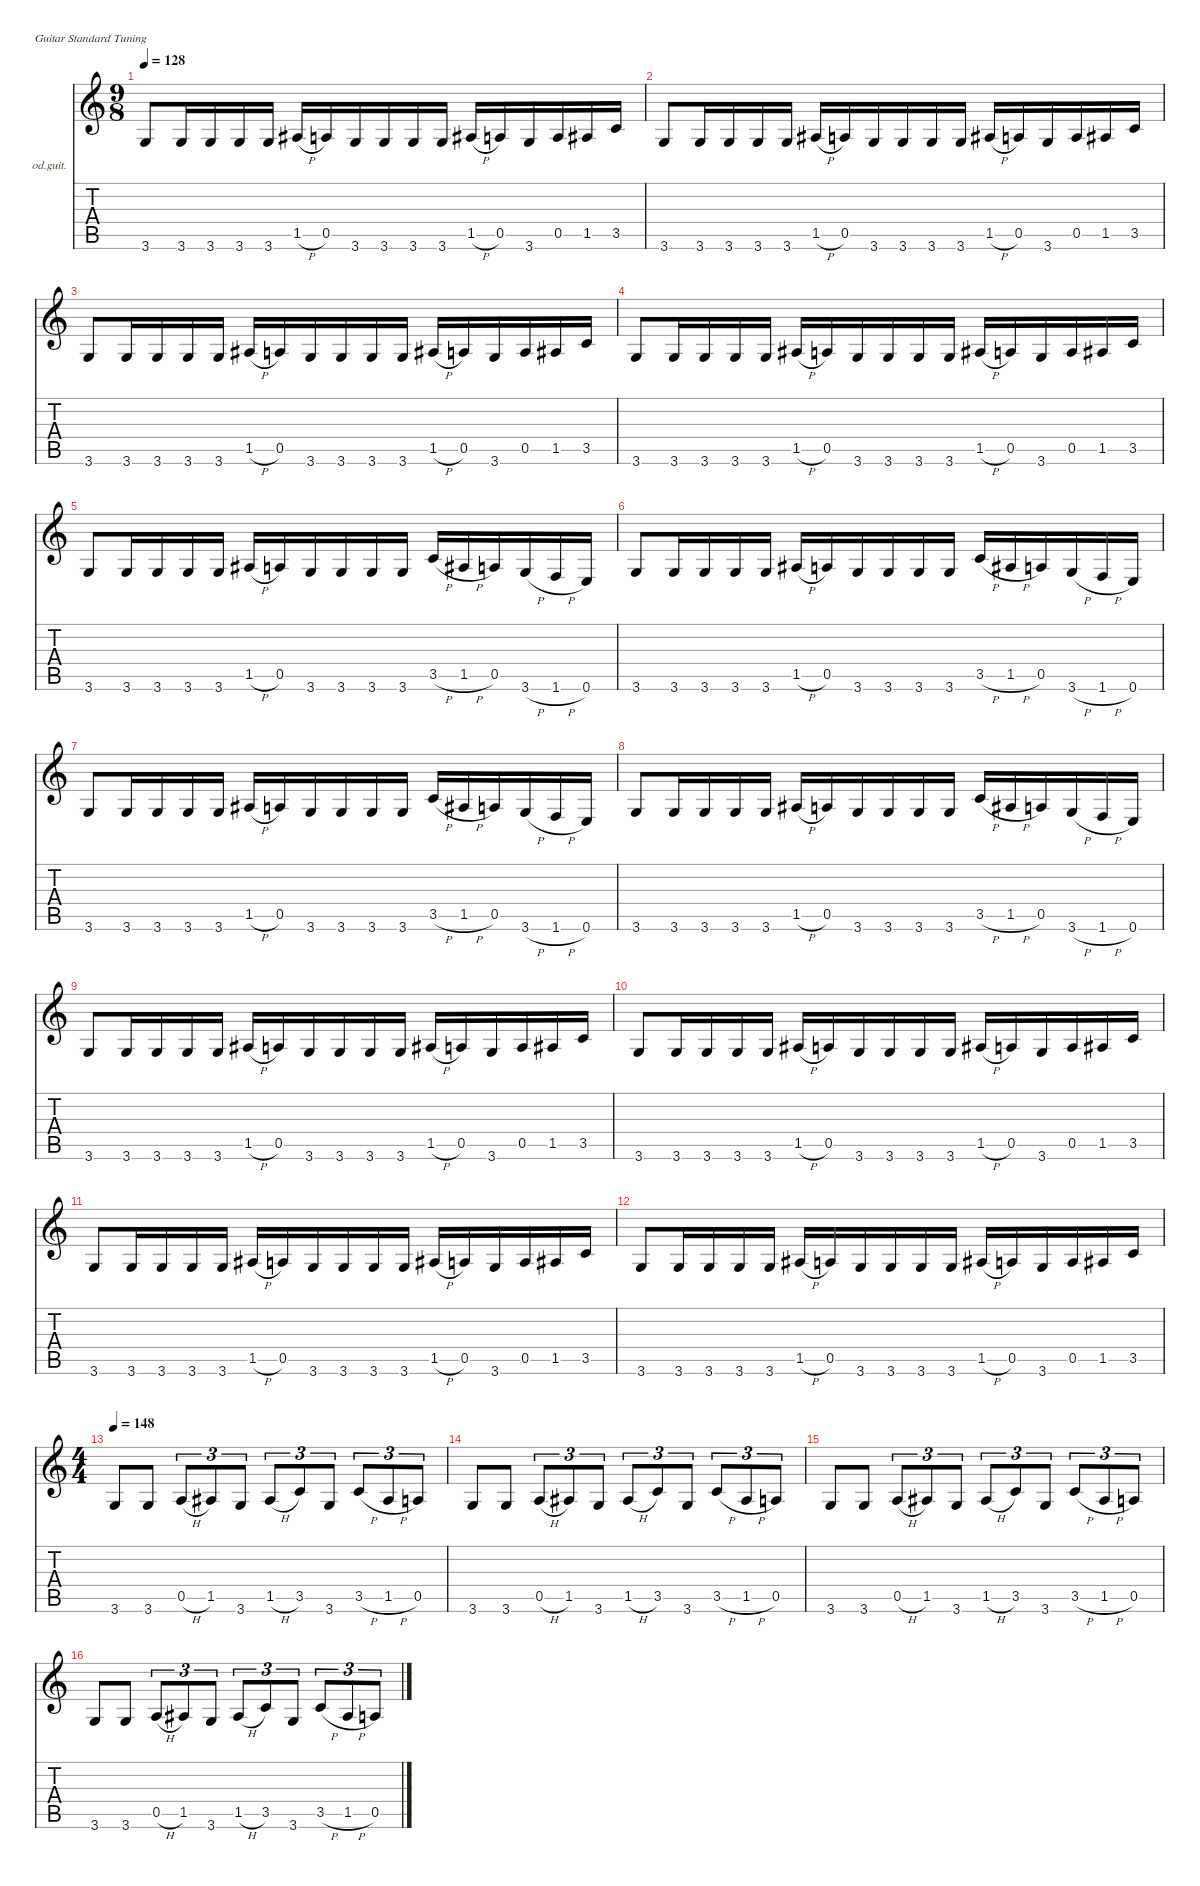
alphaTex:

\defaultSystemsLayout 4
\hideDynamics
\bracketExtendMode nobrackets
\firstSystemTrackNameOrientation horizontal
\otherSystemsTrackNameOrientation horizontal
\track ("chief" "od.guit.") {instrument overdrivenguitar}
\staff {score tabs}
\tuning (E4 B3 G3 D3 A2 E2)
\ts (9 8)
\tempo 128
\clef g2
\ks c
3.6.8{dy f beam Up} 3.6.16{beam Up} 3.6.16{beam Up} 3.6.16{beam Up} 3.6.16{beam Up} 1.5{h acc #}.16{beam Up} 0.5.16{beam Up} 3.6.16{beam Up} 3.6.16{beam Up} 3.6.16{beam Up} 3.6.16{beam Up} 1.5{h acc #}.16{beam Up} 0.5.16{beam Up} 3.6.16{beam Up} 0.5.16{beam Up} 1.5{acc #}.16{beam Up} 3.5.16{beam Up} |
3.6.8{beam Up} 3.6.16{beam Up} 3.6.16{beam Up} 3.6.16{beam Up} 3.6.16{beam Up} 1.5{h acc #}.16{beam Up} 0.5.16{beam Up} 3.6.16{beam Up} 3.6.16{beam Up} 3.6.16{beam Up} 3.6.16{beam Up} 1.5{h acc #}.16{beam Up} 0.5.16{beam Up} 3.6.16{beam Up} 0.5.16{beam Up} 1.5{acc #}.16{beam Up} 3.5.16{beam Up} |
3.6.8{beam Up} 3.6.16{beam Up} 3.6.16{beam Up} 3.6.16{beam Up} 3.6.16{beam Up} 1.5{h acc #}.16{beam Up} 0.5.16{beam Up} 3.6.16{beam Up} 3.6.16{beam Up} 3.6.16{beam Up} 3.6.16{beam Up} 1.5{h acc #}.16{beam Up} 0.5.16{beam Up} 3.6.16{beam Up} 0.5.16{beam Up} 1.5{acc #}.16{beam Up} 3.5.16{beam Up} |
3.6.8{beam Up} 3.6.16{beam Up} 3.6.16{beam Up} 3.6.16{beam Up} 3.6.16{beam Up} 1.5{h acc #}.16{beam Up} 0.5.16{beam Up} 3.6.16{beam Up} 3.6.16{beam Up} 3.6.16{beam Up} 3.6.16{beam Up} 1.5{h acc #}.16{beam Up} 0.5.16{beam Up} 3.6.16{beam Up} 0.5.16{beam Up} 1.5{acc #}.16{beam Up} 3.5.16{beam Up} |
3.6.8{beam Up} 3.6.16{beam Up} 3.6.16{beam Up} 3.6.16{beam Up} 3.6.16{beam Up} 1.5{h acc #}.16{beam Up} 0.5.16{beam Up} 3.6.16{beam Up} 3.6.16{beam Up} 3.6.16{beam Up} 3.6.16{beam Up} 3.5{h}.16{beam Up} 1.5{h acc #}.16{beam Up} 0.5.16{beam Up} 3.6{h}.16{beam Up} 1.6{h}.16{beam Up} 0.6.16{beam Up} |
3.6.8{beam Up} 3.6.16{beam Up} 3.6.16{beam Up} 3.6.16{beam Up} 3.6.16{beam Up} 1.5{h acc #}.16{beam Up} 0.5.16{beam Up} 3.6.16{beam Up} 3.6.16{beam Up} 3.6.16{beam Up} 3.6.16{beam Up} 3.5{h}.16{beam Up} 1.5{h acc #}.16{beam Up} 0.5.16{beam Up} 3.6{h}.16{beam Up} 1.6{h}.16{beam Up} 0.6.16{beam Up} |
3.6.8{beam Up} 3.6.16{beam Up} 3.6.16{beam Up} 3.6.16{beam Up} 3.6.16{beam Up} 1.5{h acc #}.16{beam Up} 0.5.16{beam Up} 3.6.16{beam Up} 3.6.16{beam Up} 3.6.16{beam Up} 3.6.16{beam Up} 3.5{h}.16{beam Up} 1.5{h acc #}.16{beam Up} 0.5.16{beam Up} 3.6{h}.16{beam Up} 1.6{h}.16{beam Up} 0.6.16{beam Up} |
3.6.8{beam Up} 3.6.16{beam Up} 3.6.16{beam Up} 3.6.16{beam Up} 3.6.16{beam Up} 1.5{h acc #}.16{beam Up} 0.5.16{beam Up} 3.6.16{beam Up} 3.6.16{beam Up} 3.6.16{beam Up} 3.6.16{beam Up} 3.5{h}.16{beam Up} 1.5{h acc #}.16{beam Up} 0.5.16{beam Up} 3.6{h}.16{beam Up} 1.6{h}.16{beam Up} 0.6.16{beam Up} |
3.6.8{beam Up} 3.6.16{beam Up} 3.6.16{beam Up} 3.6.16{beam Up} 3.6.16{beam Up} 1.5{h acc #}.16{beam Up} 0.5.16{beam Up} 3.6.16{beam Up} 3.6.16{beam Up} 3.6.16{beam Up} 3.6.16{beam Up} 1.5{h acc #}.16{beam Up} 0.5.16{beam Up} 3.6.16{beam Up} 0.5.16{beam Up} 1.5{acc #}.16{beam Up} 3.5.16{beam Up} |
3.6.8{beam Up} 3.6.16{beam Up} 3.6.16{beam Up} 3.6.16{beam Up} 3.6.16{beam Up} 1.5{h acc #}.16{beam Up} 0.5.16{beam Up} 3.6.16{beam Up} 3.6.16{beam Up} 3.6.16{beam Up} 3.6.16{beam Up} 1.5{h acc #}.16{beam Up} 0.5.16{beam Up} 3.6.16{beam Up} 0.5.16{beam Up} 1.5{acc #}.16{beam Up} 3.5.16{beam Up} |
3.6.8{beam Up} 3.6.16{beam Up} 3.6.16{beam Up} 3.6.16{beam Up} 3.6.16{beam Up} 1.5{h acc #}.16{beam Up} 0.5.16{beam Up} 3.6.16{beam Up} 3.6.16{beam Up} 3.6.16{beam Up} 3.6.16{beam Up} 1.5{h acc #}.16{beam Up} 0.5.16{beam Up} 3.6.16{beam Up} 0.5.16{beam Up} 1.5{acc #}.16{beam Up} 3.5.16{beam Up} |
3.6.8{beam Up} 3.6.16{beam Up} 3.6.16{beam Up} 3.6.16{beam Up} 3.6.16{beam Up} 1.5{h acc #}.16{beam Up} 0.5.16{beam Up} 3.6.16{beam Up} 3.6.16{beam Up} 3.6.16{beam Up} 3.6.16{beam Up} 1.5{h acc #}.16{beam Up} 0.5.16{beam Up} 3.6.16{beam Up} 0.5.16{beam Up} 1.5{acc #}.16{beam Up} 3.5.16{beam Up} |
\ts (4 4)
\tempo 148
3.6.8{beam Up} 3.6.8{beam Up} 0.5{h}.8{tu (3 2) beam Up} 1.5{acc #}.8{tu (3 2) beam Up} 3.6.8{tu (3 2) beam Up} 1.5{h acc #}.8{tu (3 2) beam Up} 3.5.8{tu (3 2) beam Up} 3.6.8{tu (3 2) beam Up} 3.5{h}.8{tu (3 2) beam Up} 1.5{h acc #}.8{tu (3 2) beam Up} 0.5.8{tu (3 2) beam Up} |
3.6.8{beam Up} 3.6.8{beam Up} 0.5{h}.8{tu (3 2) beam Up} 1.5{acc #}.8{tu (3 2) beam Up} 3.6.8{tu (3 2) beam Up} 1.5{h acc #}.8{tu (3 2) beam Up} 3.5.8{tu (3 2) beam Up} 3.6.8{tu (3 2) beam Up} 3.5{h}.8{tu (3 2) beam Up} 1.5{h acc #}.8{tu (3 2) beam Up} 0.5.8{tu (3 2) beam Up} |
3.6.8{beam Up} 3.6.8{beam Up} 0.5{h}.8{tu (3 2) beam Up} 1.5{acc #}.8{tu (3 2) beam Up} 3.6.8{tu (3 2) beam Up} 1.5{h acc #}.8{tu (3 2) beam Up} 3.5.8{tu (3 2) beam Up} 3.6.8{tu (3 2) beam Up} 3.5{h}.8{tu (3 2) beam Up} 1.5{h acc #}.8{tu (3 2) beam Up} 0.5.8{tu (3 2) beam Up} |
3.6.8{beam Up} 3.6.8{beam Up} 0.5{h}.8{tu (3 2) beam Up} 1.5{acc #}.8{tu (3 2) beam Up} 3.6.8{tu (3 2) beam Up} 1.5{h acc #}.8{tu (3 2) beam Up} 3.5.8{tu (3 2) beam Up} 3.6.8{tu (3 2) beam Up} 3.5{h}.8{tu (3 2) beam Up} 1.5{h acc #}.8{tu (3 2) beam Up} 0.5.8{tu (3 2) beam Up}
